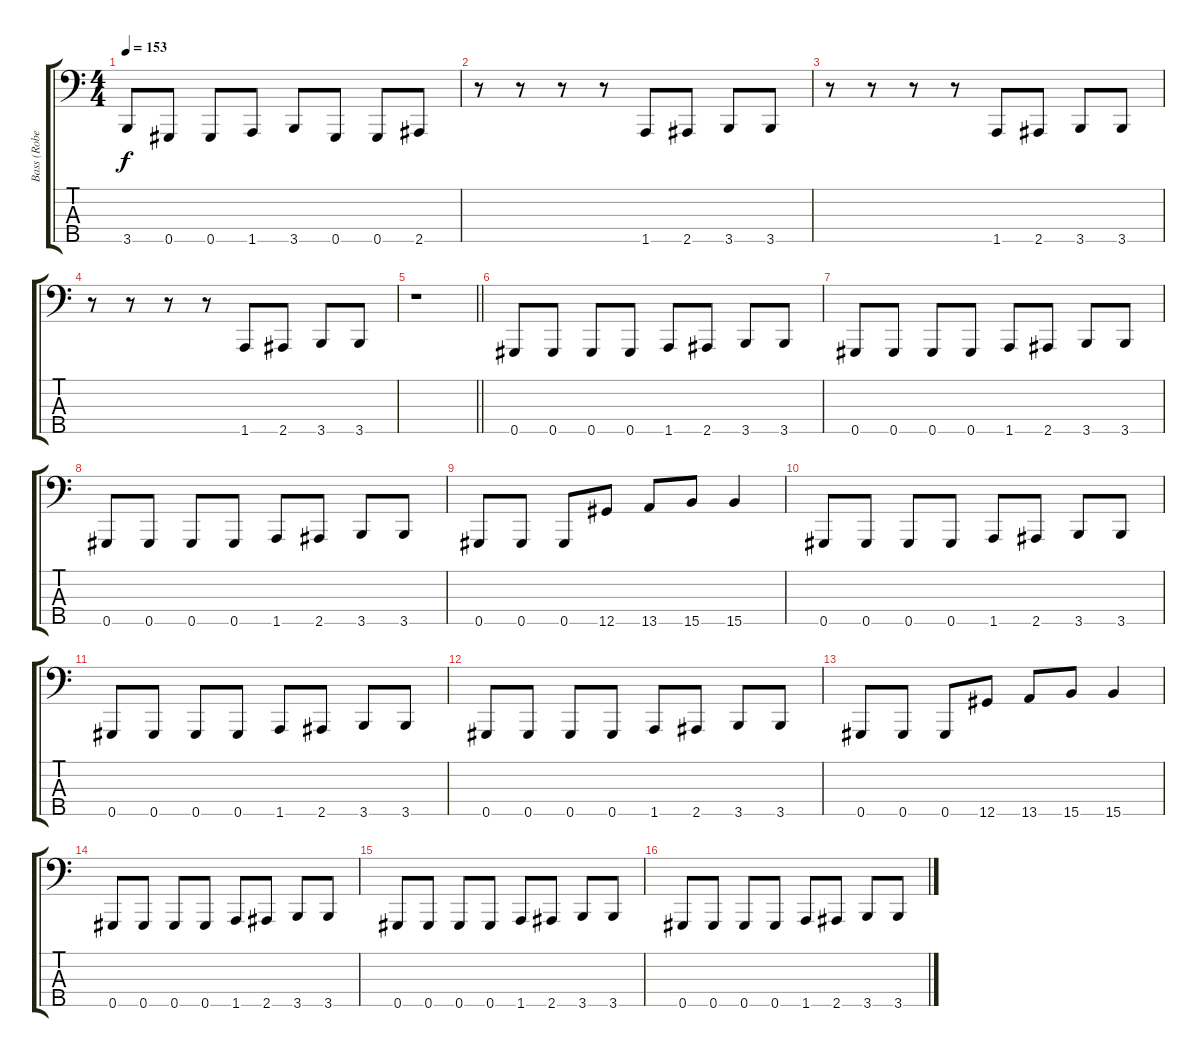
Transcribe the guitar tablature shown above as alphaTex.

\track ("Bass (Robert Trujillo)" "Bass (Robe") {instrument electricbassfinger}
\staff {score tabs}
\tuning (E2 B1 Gb1 B0 Ab0) {hide}
\ts (4 4)
\tempo 153
\clef f4
\ks c
3.5.8{dy f} 0.5.8 0.5.8 1.5.8 3.5.8 0.5.8 0.5.8 2.5.8 |
r.8 r.8 r.8 r.8 1.5.8 2.5.8 3.5.8 3.5.8 |
r.8 r.8 r.8 r.8 1.5.8 2.5.8 3.5.8 3.5.8 |
r.8 r.8 r.8 r.8 1.5.8 2.5.8 3.5.8 3.5.8 |
\barLineRight lightlight
r.1 |
0.5.8 0.5.8 0.5.8 0.5.8 1.5.8 2.5.8 3.5.8 3.5.8 |
0.5.8 0.5.8 0.5.8 0.5.8 1.5.8 2.5.8 3.5.8 3.5.8 |
0.5.8 0.5.8 0.5.8 0.5.8 1.5.8 2.5.8 3.5.8 3.5.8 |
0.5.8 0.5.8 0.5.8 12.5.8 13.5.8 15.5.8 15.5.4 |
0.5.8 0.5.8 0.5.8 0.5.8 1.5.8 2.5.8 3.5.8 3.5.8 |
0.5.8 0.5.8 0.5.8 0.5.8 1.5.8 2.5.8 3.5.8 3.5.8 |
0.5.8 0.5.8 0.5.8 0.5.8 1.5.8 2.5.8 3.5.8 3.5.8 |
0.5.8 0.5.8 0.5.8 12.5.8 13.5.8 15.5.8 15.5.4 |
0.5.8 0.5.8 0.5.8 0.5.8 1.5.8 2.5.8 3.5.8 3.5.8 |
0.5.8 0.5.8 0.5.8 0.5.8 1.5.8 2.5.8 3.5.8 3.5.8 |
0.5.8 0.5.8 0.5.8 0.5.8 1.5.8 2.5.8 3.5.8 3.5.8
